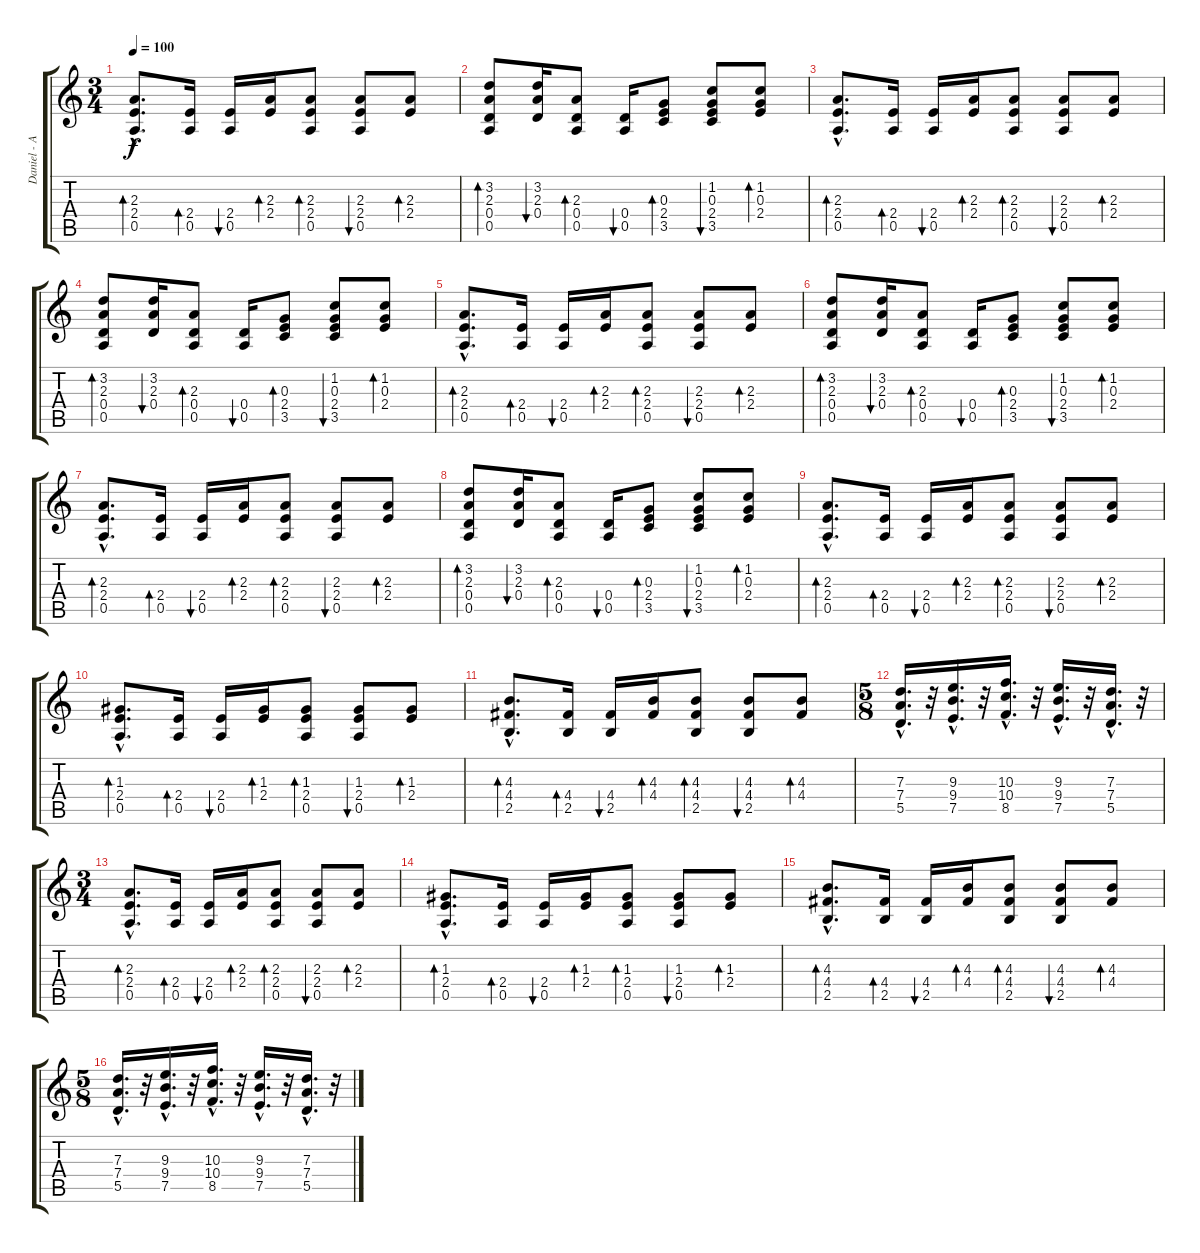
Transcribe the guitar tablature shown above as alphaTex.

\track ("Daniel - Acoustic" "Daniel - A") {instrument acousticguitarsteel}
\staff {score tabs}
\tuning (E4 B3 G3 D3 A2 E2) {hide}
\ts (3 4)
\tempo 100
\clef g2
\ks c
(2.3{hac} 2.4{hac} 0.5{hac}).8{d bd 240 dy f} (2.4 0.5).16{bd 240} (2.4 0.5).16{bu 240} (2.3 2.4).16{bd 240} (2.3 2.4 0.5).8{bd 240} (2.3 2.4 0.5).8{bu 240} (2.3 2.4).8{bd 240} |
(3.2 2.3 0.4 0.5).8{bd 240} (3.2 2.3 0.4).16{bu 240} (2.3 0.4 0.5).8{bd 240} (0.4 0.5).16{bu 240} (0.3 2.4 3.5).8{bd 240} (1.2 0.3 2.4 3.5).8{bu 240} (1.2 0.3 2.4).8{bd 240} |
(2.3{hac} 2.4{hac} 0.5{hac}).8{d bd 240} (2.4 0.5).16{bd 240} (2.4 0.5).16{bu 240} (2.3 2.4).16{bd 240} (2.3 2.4 0.5).8{bd 240} (2.3 2.4 0.5).8{bu 240} (2.3 2.4).8{bd 240} |
(3.2 2.3 0.4 0.5).8{bd 240} (3.2 2.3 0.4).16{bu 240} (2.3 0.4 0.5).8{bd 240} (0.4 0.5).16{bu 240} (0.3 2.4 3.5).8{bd 240} (1.2 0.3 2.4 3.5).8{bu 240} (1.2 0.3 2.4).8{bd 240} |
(2.3{hac} 2.4{hac} 0.5{hac}).8{d bd 240} (2.4 0.5).16{bd 240} (2.4 0.5).16{bu 240} (2.3 2.4).16{bd 240} (2.3 2.4 0.5).8{bd 240} (2.3 2.4 0.5).8{bu 240} (2.3 2.4).8{bd 240} |
(3.2 2.3 0.4 0.5).8{bd 240} (3.2 2.3 0.4).16{bu 240} (2.3 0.4 0.5).8{bd 240} (0.4 0.5).16{bu 240} (0.3 2.4 3.5).8{bd 240} (1.2 0.3 2.4 3.5).8{bu 240} (1.2 0.3 2.4).8{bd 240} |
(2.3{hac} 2.4{hac} 0.5{hac}).8{d bd 240} (2.4 0.5).16{bd 240} (2.4 0.5).16{bu 240} (2.3 2.4).16{bd 240} (2.3 2.4 0.5).8{bd 240} (2.3 2.4 0.5).8{bu 240} (2.3 2.4).8{bd 240} |
(3.2 2.3 0.4 0.5).8{bd 240} (3.2 2.3 0.4).16{bu 240} (2.3 0.4 0.5).8{bd 240} (0.4 0.5).16{bu 240} (0.3 2.4 3.5).8{bd 240} (1.2 0.3 2.4 3.5).8{bu 240} (1.2 0.3 2.4).8{bd 240} |
(2.3{hac} 2.4{hac} 0.5{hac}).8{d bd 240} (2.4 0.5).16{bd 240} (2.4 0.5).16{bu 240} (2.3 2.4).16{bd 240} (2.3 2.4 0.5).8{bd 240} (2.3 2.4 0.5).8{bu 240} (2.3 2.4).8{bd 240} |
(1.3{hac} 2.4{hac} 0.5{hac}).8{d bd 240} (2.4 0.5).16{bd 240} (2.4 0.5).16{bu 240} (1.3 2.4).16{bd 240} (1.3 2.4 0.5).8{bd 240} (1.3 2.4 0.5).8{bu 240} (1.3 2.4).8{bd 240} |
(4.3{hac} 4.4{hac} 2.5{hac}).8{d bd 240} (4.4 2.5).16{bd 240} (4.4 2.5).16{bu 240} (4.3 4.4).16{bd 240} (4.3 4.4 2.5).8{bd 240} (4.3 4.4 2.5).8{bu 240} (4.3 4.4).8{bd 240} |
\ts (5 8)
(7.3{hac} 7.4{hac} 5.5{hac}).16{d} r.32 (9.3{hac} 9.4{hac} 7.5{hac}).16{d} r.32 (10.3{hac} 10.4{hac} 8.5{hac}).16{d} r.32 (9.3{hac} 9.4{hac} 7.5{hac}).16{d} r.32 (7.3{hac} 7.4{hac} 5.5{hac}).16{d} r.32 |
\ts (3 4)
(2.3{hac} 2.4{hac} 0.5{hac}).8{d bd 240} (2.4 0.5).16{bd 240} (2.4 0.5).16{bu 240} (2.3 2.4).16{bd 240} (2.3 2.4 0.5).8{bd 240} (2.3 2.4 0.5).8{bu 240} (2.3 2.4).8{bd 240} |
(1.3{hac} 2.4{hac} 0.5{hac}).8{d bd 240} (2.4 0.5).16{bd 240} (2.4 0.5).16{bu 240} (1.3 2.4).16{bd 240} (1.3 2.4 0.5).8{bd 240} (1.3 2.4 0.5).8{bu 240} (1.3 2.4).8{bd 240} |
(4.3{hac} 4.4{hac} 2.5{hac}).8{d bd 240} (4.4 2.5).16{bd 240} (4.4 2.5).16{bu 240} (4.3 4.4).16{bd 240} (4.3 4.4 2.5).8{bd 240} (4.3 4.4 2.5).8{bu 240} (4.3 4.4).8{bd 240} |
\ts (5 8)
(7.3{hac} 7.4{hac} 5.5{hac}).16{d} r.32 (9.3{hac} 9.4{hac} 7.5{hac}).16{d} r.32 (10.3{hac} 10.4{hac} 8.5{hac}).16{d} r.32 (9.3{hac} 9.4{hac} 7.5{hac}).16{d} r.32 (7.3{hac} 7.4{hac} 5.5{hac}).16{d} r.32
